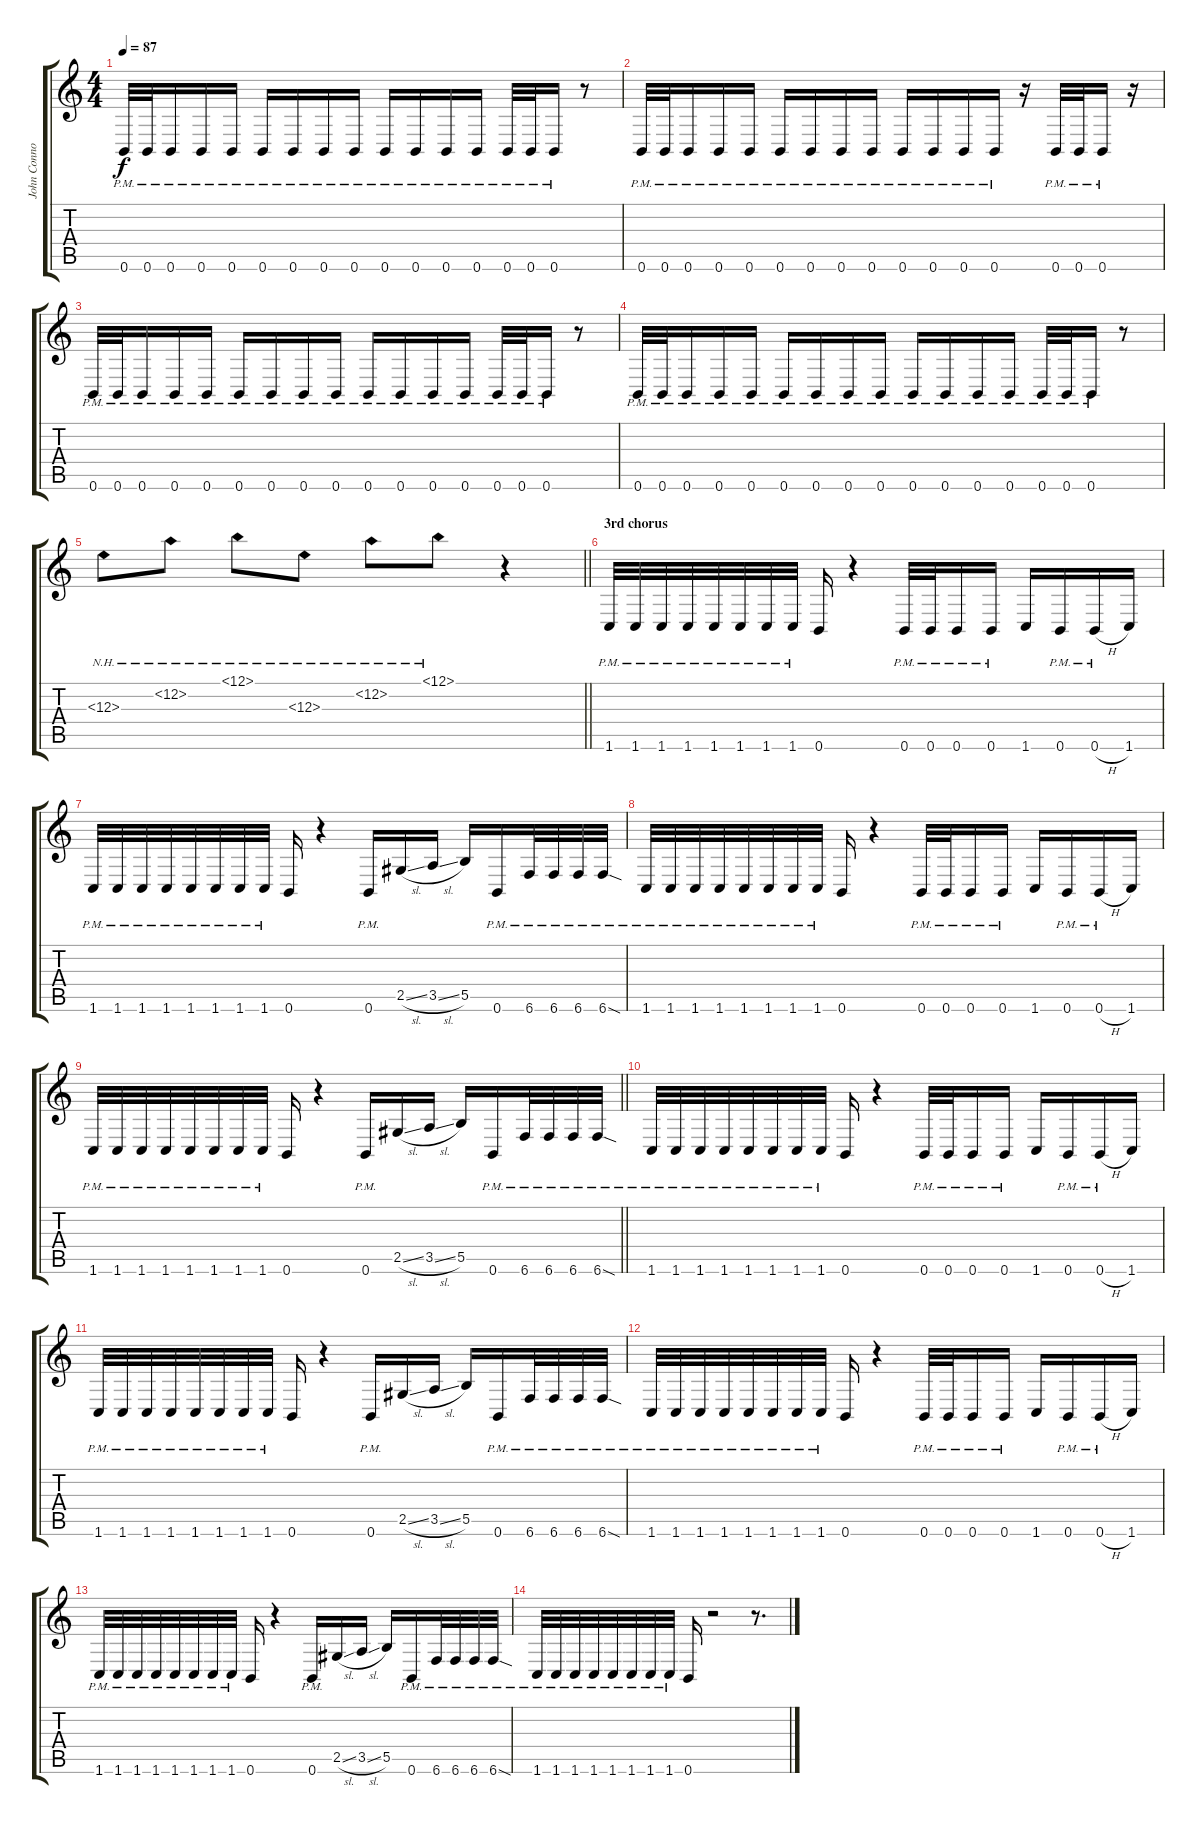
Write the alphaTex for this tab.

\track ("John Connolly" "John Conno") {instrument distortionguitar}
\staff {score tabs}
\tuning (B3 A3 E3 B2 Gb2 B1) {hide}
\ts (4 4)
\tempo 87
\clef g2
\ks c
0.6{pm}.32{dy f} 0.6{pm}.32 0.6{pm}.16 0.6{pm}.16 0.6{pm}.16 0.6{pm}.16 0.6{pm}.16 0.6{pm}.16 0.6{pm}.16 0.6{pm}.16 0.6{pm}.16 0.6{pm}.16 0.6{pm}.16 0.6{pm}.32 0.6{pm}.32 0.6{pm}.16 r.8 |
0.6{pm}.32 0.6{pm}.32 0.6{pm}.16 0.6{pm}.16 0.6{pm}.16 0.6{pm}.16 0.6{pm}.16 0.6{pm}.16 0.6{pm}.16 0.6{pm}.16 0.6{pm}.16 0.6{pm}.16 0.6{pm}.16 r.16 0.6{pm}.32 0.6{pm}.32 0.6{pm}.16 r.16 |
0.6{pm}.32 0.6{pm}.32 0.6{pm}.16 0.6{pm}.16 0.6{pm}.16 0.6{pm}.16 0.6{pm}.16 0.6{pm}.16 0.6{pm}.16 0.6{pm}.16 0.6{pm}.16 0.6{pm}.16 0.6{pm}.16 0.6{pm}.32 0.6{pm}.32 0.6{pm}.16 r.8 |
0.6{pm}.32 0.6{pm}.32 0.6{pm}.16 0.6{pm}.16 0.6{pm}.16 0.6{pm}.16 0.6{pm}.16 0.6{pm}.16 0.6{pm}.16 0.6{pm}.16 0.6{pm}.16 0.6{pm}.16 0.6{pm}.16 0.6{pm}.32 0.6{pm}.32 0.6{pm}.16 r.8 |
\barLineRight lightlight
12.3{nh}.8 12.2{nh}.8 12.1{nh}.8 12.3{nh}.8 12.2{nh}.8 12.1{nh}.8 r.4 |
\section ("" "3rd chorus")
1.6{pm}.32 1.6{pm}.32 1.6{pm}.32 1.6{pm}.32 1.6{pm}.32 1.6{pm}.32 1.6{pm}.32 1.6{pm}.32 0.6.16 r.4 0.6{pm}.32 0.6{pm}.32 0.6{pm}.16 0.6{pm}.16 1.6.16 0.6{pm}.16 0.6{h pm}.16 1.6.16 |
1.6{pm}.32 1.6{pm}.32 1.6{pm}.32 1.6{pm}.32 1.6{pm}.32 1.6{pm}.32 1.6{pm}.32 1.6{pm}.32 0.6.16 r.4 0.6{pm}.16 2.5{sl}.16 3.5{sl}.16 5.5.16 0.6{pm}.16 6.6{pm}.32 6.6{pm}.32 6.6{pm}.32 6.6{sod pm}.32 |
1.6{pm}.32 1.6{pm}.32 1.6{pm}.32 1.6{pm}.32 1.6{pm}.32 1.6{pm}.32 1.6{pm}.32 1.6{pm}.32 0.6.16 r.4 0.6{pm}.32 0.6{pm}.32 0.6{pm}.16 0.6{pm}.16 1.6.16 0.6{pm}.16 0.6{h pm}.16 1.6.16 |
\barLineRight lightlight
1.6{pm}.32 1.6{pm}.32 1.6{pm}.32 1.6{pm}.32 1.6{pm}.32 1.6{pm}.32 1.6{pm}.32 1.6{pm}.32 0.6.16 r.4 0.6{pm}.16 2.5{sl}.16 3.5{sl}.16 5.5.16 0.6{pm}.16 6.6{pm}.32 6.6{pm}.32 6.6{pm}.32 6.6{sod pm}.32 |
1.6{pm}.32 1.6{pm}.32 1.6{pm}.32 1.6{pm}.32 1.6{pm}.32 1.6{pm}.32 1.6{pm}.32 1.6{pm}.32 0.6.16 r.4 0.6{pm}.32 0.6{pm}.32 0.6{pm}.16 0.6{pm}.16 1.6.16 0.6{pm}.16 0.6{h pm}.16 1.6.16 |
1.6{pm}.32 1.6{pm}.32 1.6{pm}.32 1.6{pm}.32 1.6{pm}.32 1.6{pm}.32 1.6{pm}.32 1.6{pm}.32 0.6.16 r.4 0.6{pm}.16 2.5{sl}.16 3.5{sl}.16 5.5.16 0.6{pm}.16 6.6{pm}.32 6.6{pm}.32 6.6{pm}.32 6.6{sod pm}.32 |
1.6{pm}.32 1.6{pm}.32 1.6{pm}.32 1.6{pm}.32 1.6{pm}.32 1.6{pm}.32 1.6{pm}.32 1.6{pm}.32 0.6.16 r.4 0.6{pm}.32 0.6{pm}.32 0.6{pm}.16 0.6{pm}.16 1.6.16 0.6{pm}.16 0.6{h pm}.16 1.6.16 |
1.6{pm}.32 1.6{pm}.32 1.6{pm}.32 1.6{pm}.32 1.6{pm}.32 1.6{pm}.32 1.6{pm}.32 1.6{pm}.32 0.6.16 r.4 0.6{pm}.16 2.5{sl}.16 3.5{sl}.16 5.5.16 0.6{pm}.16 6.6{pm}.32 6.6{pm}.32 6.6{pm}.32 6.6{sod pm}.32 |
1.6{pm}.32 1.6{pm}.32 1.6{pm}.32 1.6{pm}.32 1.6{pm}.32 1.6{pm}.32 1.6{pm}.32 1.6{pm}.32 0.6.16 r.2 r.8{d}
